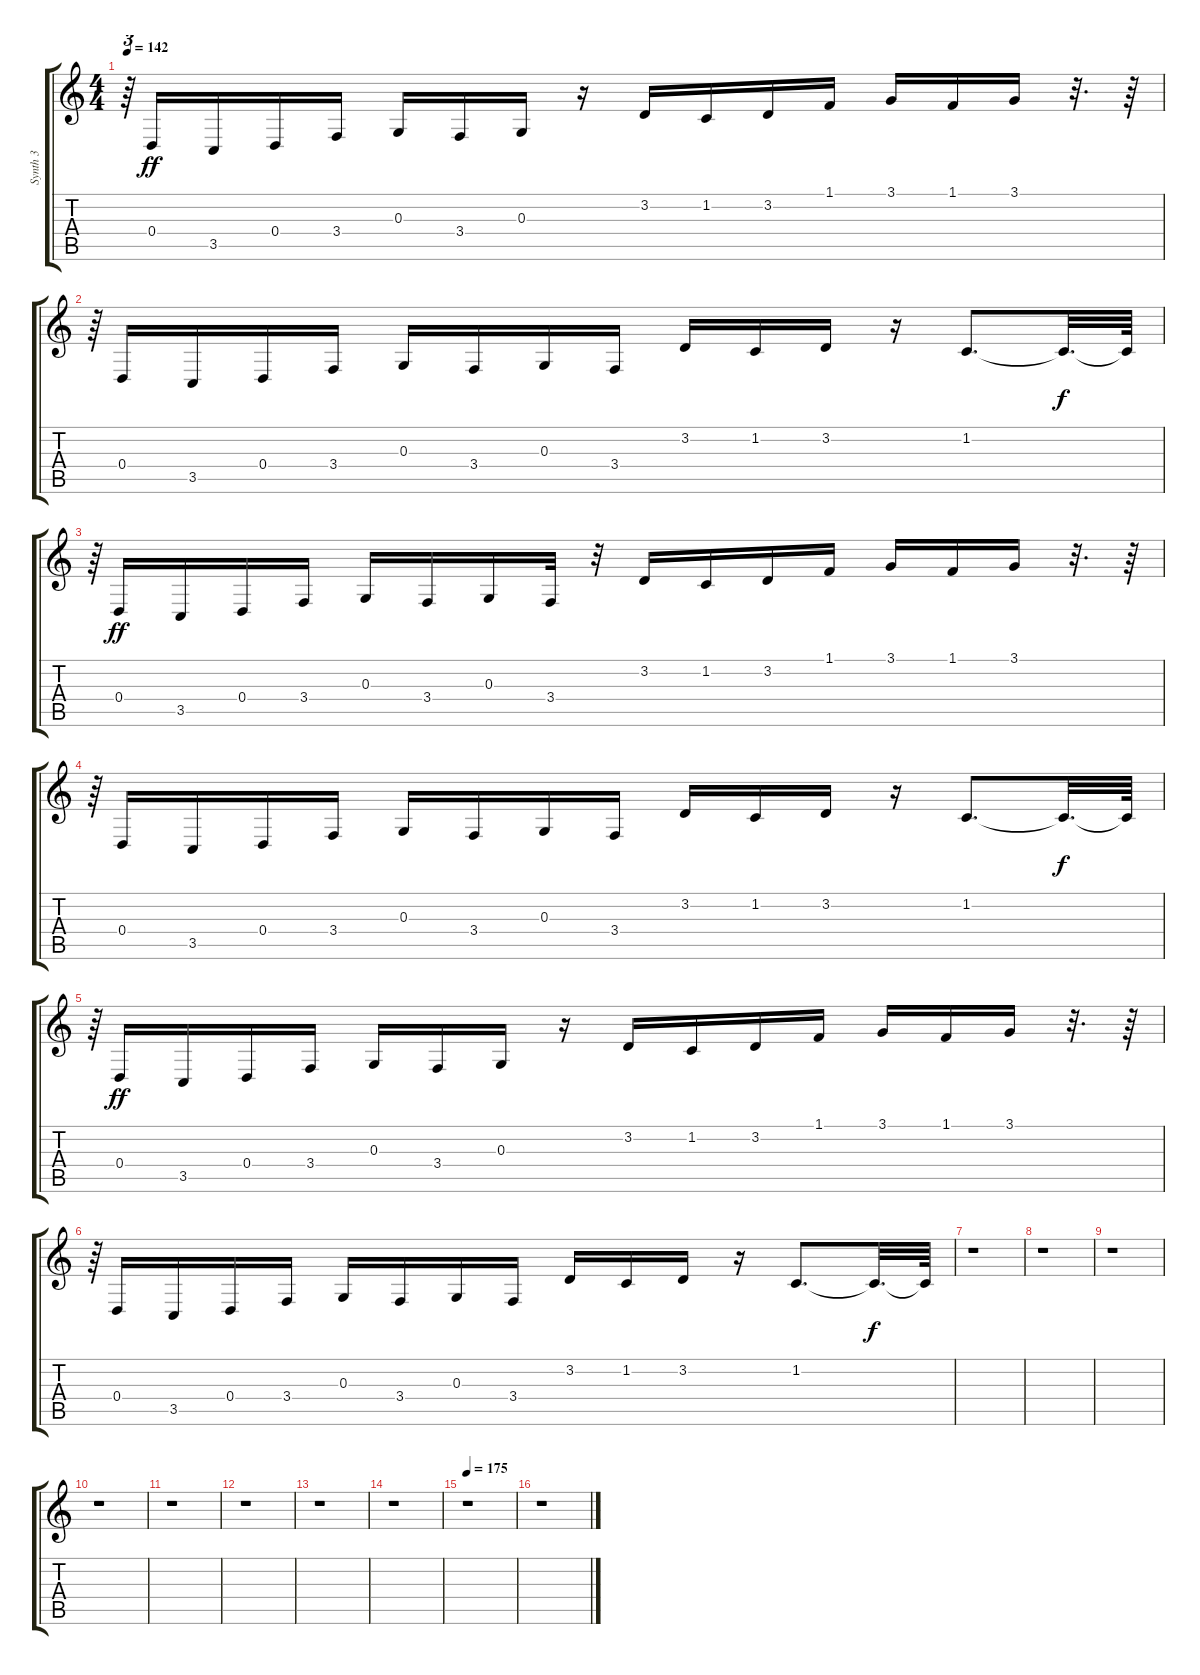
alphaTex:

\track ("Synth 3" "Synth 3") {instrument lead1square}
\staff {score tabs}
\tuning (E4 B3 G3 D3 A2 E2) {hide}
\ts (4 4)
\tempo 142
\clef g2
\ks c
r.64{tu (3 2) dy f} 0.4.16{dy ff} 3.5.16 0.4.16 3.4.16 0.3.16 3.4.16 0.3.16 r.16 3.2.16 1.2.16 3.2.16 1.1.16 3.1.16 1.1.16 3.1.16 r.32{d} r.64 |
r.64{tu (3 2)} 0.4.16 3.5.16 0.4.16 3.4.16 0.3.16 3.4.16 0.3.16 3.4.16 3.2.16 1.2.16 3.2.16 r.16 1.2.8{d} 1.2{t}.32{d dy f} 1.2{t}.64 |
r.64{tu (3 2)} 0.4.16{dy ff} 3.5.16 0.4.16 3.4.16 0.3.16 3.4.16 0.3.16 3.4.32 r.32 3.2.16 1.2.16 3.2.16 1.1.16 3.1.16 1.1.16 3.1.16 r.32{d} r.64 |
r.64{tu (3 2)} 0.4.16 3.5.16 0.4.16 3.4.16 0.3.16 3.4.16 0.3.16 3.4.16 3.2.16 1.2.16 3.2.16 r.16 1.2.8{d} 1.2{t}.32{d dy f} 1.2{t}.64 |
r.64{tu (3 2)} 0.4.16{dy ff} 3.5.16 0.4.16 3.4.16 0.3.16 3.4.16 0.3.16 r.16 3.2.16 1.2.16 3.2.16 1.1.16 3.1.16 1.1.16 3.1.16 r.32{d} r.64 |
r.64{tu (3 2)} 0.4.16 3.5.16 0.4.16 3.4.16 0.3.16 3.4.16 0.3.16 3.4.16 3.2.16 1.2.16 3.2.16 r.16 1.2.8{d} 1.2{t}.32{d dy f} 1.2{t}.64 |
r.1 |
r.1 |
r.1 |
r.1 |
r.1 |
r.1 |
r.1 |
r.1 |
\tempo 175
r.1 |
r.1
